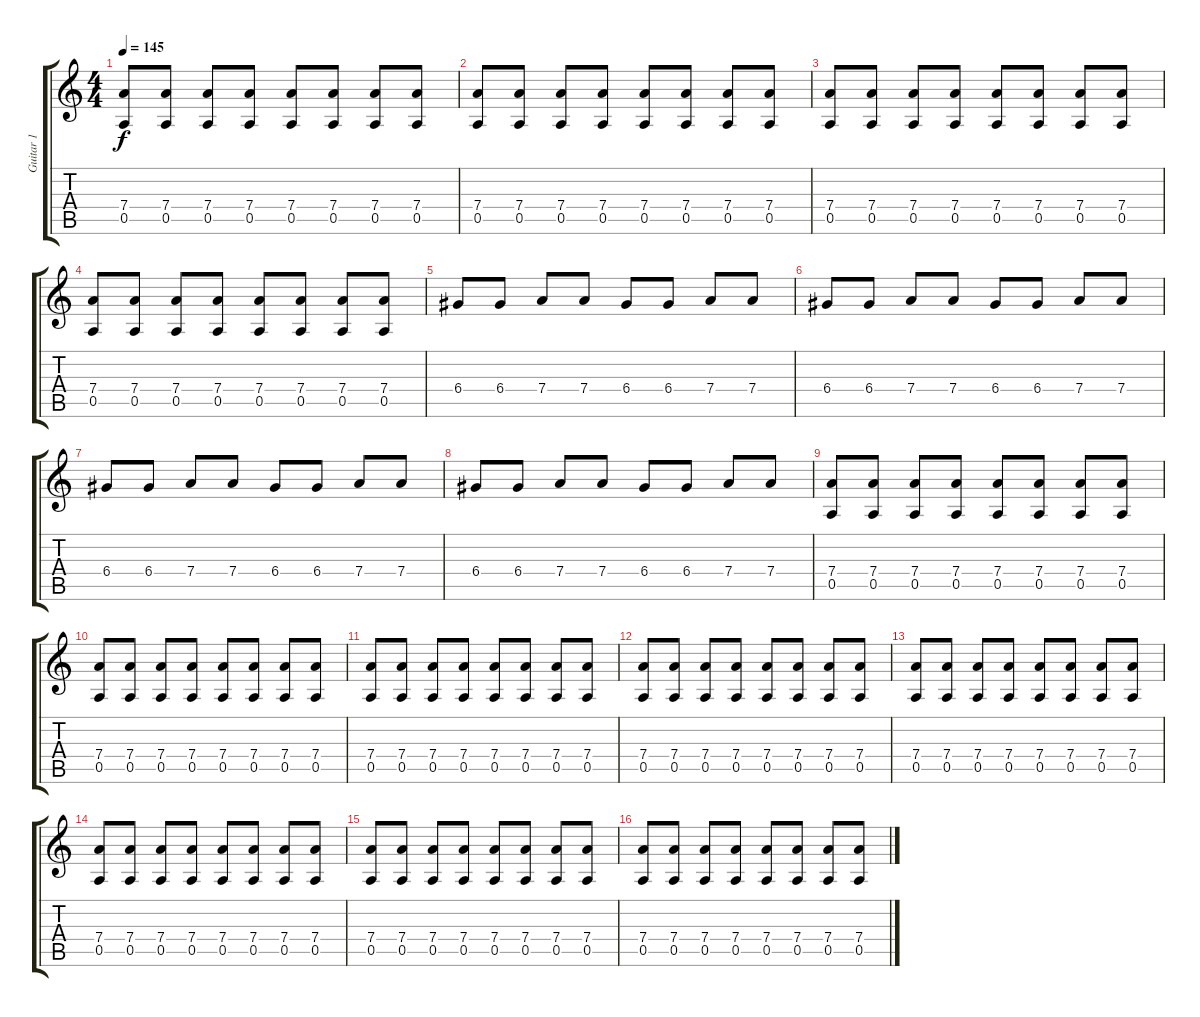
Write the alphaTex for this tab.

\track ("Guitar 1" "Guitar 1") {instrument electricguitarjazz}
\staff {score tabs}
\tuning (E4 B3 G3 D3 A2 E2) {hide}
\ts (4 4)
\tempo 145
\clef g2
\ks c
(7.4 0.5).8{dy f instrument electricguitarjazz} (7.4 0.5).8 (7.4 0.5).8 (7.4 0.5).8 (7.4 0.5).8 (7.4 0.5).8 (7.4 0.5).8 (7.4 0.5).8 |
(7.4 0.5).8 (7.4 0.5).8 (7.4 0.5).8 (7.4 0.5).8 (7.4 0.5).8 (7.4 0.5).8 (7.4 0.5).8 (7.4 0.5).8 |
(7.4 0.5).8 (7.4 0.5).8 (7.4 0.5).8 (7.4 0.5).8 (7.4 0.5).8 (7.4 0.5).8 (7.4 0.5).8 (7.4 0.5).8 |
(7.4 0.5).8 (7.4 0.5).8 (7.4 0.5).8 (7.4 0.5).8 (7.4 0.5).8 (7.4 0.5).8 (7.4 0.5).8 (7.4 0.5).8 |
6.4.8 6.4.8 7.4.8 7.4.8 6.4.8 6.4.8 7.4.8 7.4.8 |
6.4.8 6.4.8 7.4.8 7.4.8 6.4.8 6.4.8 7.4.8 7.4.8 |
6.4.8 6.4.8 7.4.8 7.4.8 6.4.8 6.4.8 7.4.8 7.4.8 |
6.4.8 6.4.8 7.4.8 7.4.8 6.4.8 6.4.8 7.4.8 7.4.8 |
(7.4 0.5).8 (7.4 0.5).8 (7.4 0.5).8 (7.4 0.5).8 (7.4 0.5).8 (7.4 0.5).8 (7.4 0.5).8 (7.4 0.5).8 |
(7.4 0.5).8 (7.4 0.5).8 (7.4 0.5).8 (7.4 0.5).8 (7.4 0.5).8 (7.4 0.5).8 (7.4 0.5).8 (7.4 0.5).8 |
(7.4 0.5).8 (7.4 0.5).8 (7.4 0.5).8 (7.4 0.5).8 (7.4 0.5).8 (7.4 0.5).8 (7.4 0.5).8 (7.4 0.5).8 |
(7.4 0.5).8 (7.4 0.5).8 (7.4 0.5).8 (7.4 0.5).8 (7.4 0.5).8 (7.4 0.5).8 (7.4 0.5).8 (7.4 0.5).8 |
(7.4 0.5).8 (7.4 0.5).8 (7.4 0.5).8 (7.4 0.5).8 (7.4 0.5).8 (7.4 0.5).8 (7.4 0.5).8 (7.4 0.5).8 |
(7.4 0.5).8 (7.4 0.5).8 (7.4 0.5).8 (7.4 0.5).8 (7.4 0.5).8 (7.4 0.5).8 (7.4 0.5).8 (7.4 0.5).8 |
(7.4 0.5).8 (7.4 0.5).8 (7.4 0.5).8 (7.4 0.5).8 (7.4 0.5).8 (7.4 0.5).8 (7.4 0.5).8 (7.4 0.5).8 |
(7.4 0.5).8 (7.4 0.5).8 (7.4 0.5).8 (7.4 0.5).8 (7.4 0.5).8 (7.4 0.5).8 (7.4 0.5).8 (7.4 0.5).8
